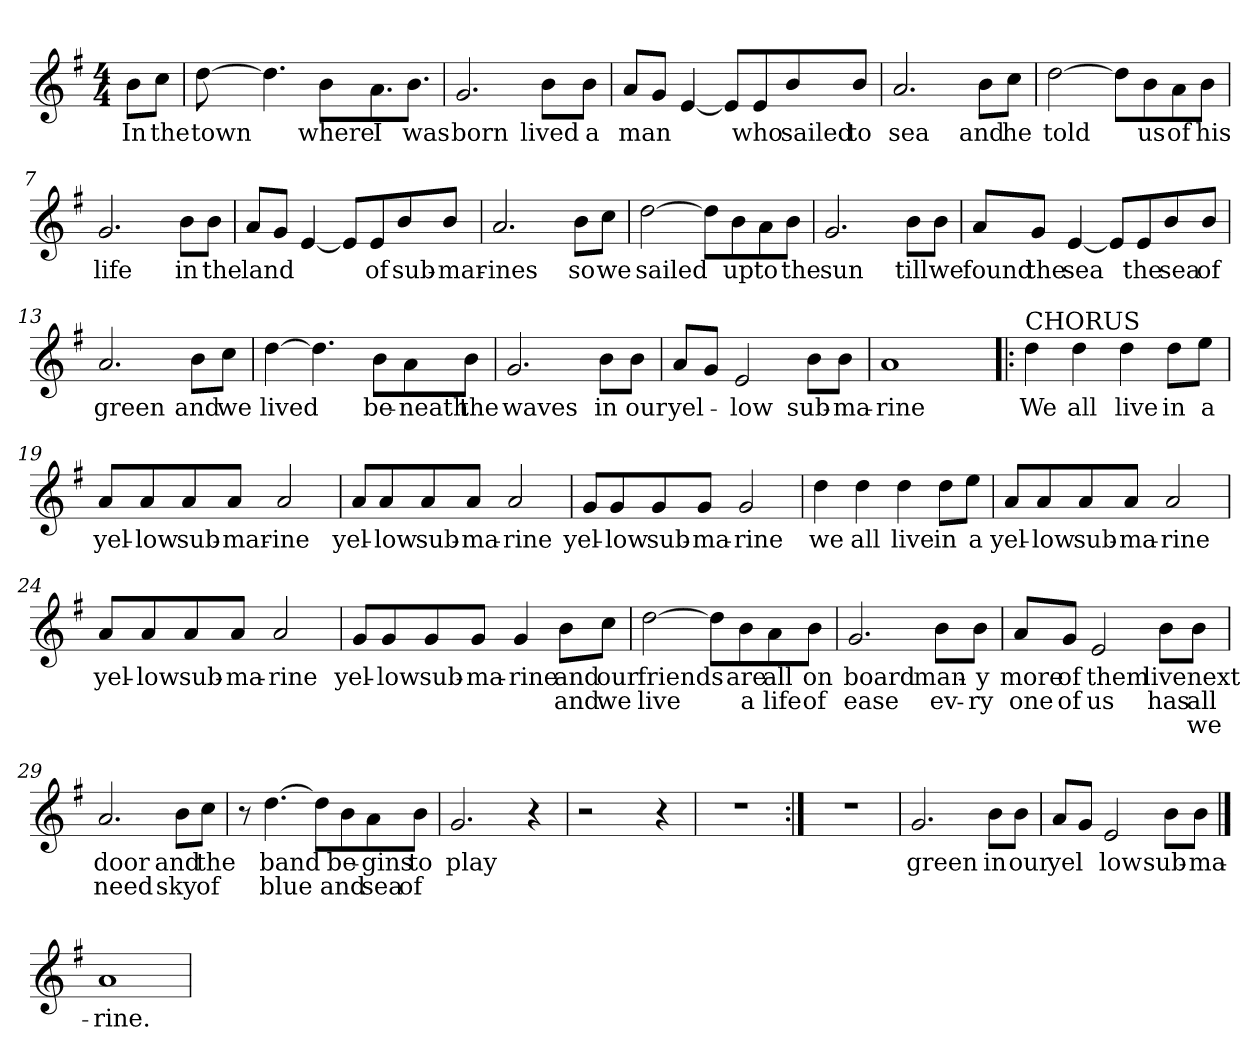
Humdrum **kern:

**kern	**text	**text	**text
*part1	*part1	*part1	*part1
*staff1	*staff1	*staff1	*staff1
*clefG2	*	*	*
*k[f#]	*	*	*
*G:	*	*	*
*M4/4	*	*	*
=1	=1	=1	=1
8b\L	In	.	.
8cc\J	the	.	.
=2	=2	=2	=2
[8dd\	town	.	.
4.dd\]	.	.	.
8b\L	where	.	.
8.a\	I	.	.
8.b\J	was	.	.
=3	=3	=3	=3
2.g/	born	.	.
8b\L	lived	.	.
8b\J	a	.	.
=4	=4	=4	=4
8a/L	man	.	.
8g/J	.	.	.
[4e/	.	.	.
8e/L]	.	.	.
8e/	who	.	.
8b/	sailed	.	.
8b/J	to	.	.
=5	=5	=5	=5
2.a/	sea	.	.
8b\L	and	.	.
8cc\J	he	.	.
!!LO:LB:g=z
=6	=6	=6	=6
[2dd\	told	.	.
8dd\L]	.	.	.
8b\	us	.	.
8a\	of	.	.
8b\J	his	.	.
=7	=7	=7	=7
2.g/	life	.	.
8b\L	in	.	.
8b\J	the	.	.
=8	=8	=8	=8
8a/L	land	.	.
8g/J	.	.	.
[4e/	.	.	.
8e/L]	.	.	.
8e/	of	.	.
8b/	sub-	.	.
8b/J	-mar-	.	.
=9	=9	=9	=9
2.a/	-ines	.	.
8b\L	so	.	.
8cc\J	we	.	.
!!LO:LB:g=z
=10	=10	=10	=10
[2dd\	sailed	.	.
8dd\L]	.	.	.
8b\	up	.	.
8a\	to	.	.
8b\J	the	.	.
=11	=11	=11	=11
2.g/	sun	.	.
8b\L	till	.	.
8b\J	we	.	.
=12	=12	=12	=12
8a/L	found	.	.
8g/J	the	.	.
[4e/	sea	.	.
8e/L]	.	.	.
8e/	the	.	.
8b/	sea	.	.
8b/J	of	.	.
=13	=13	=13	=13
2.a/	green	.	.
8b\L	and	.	.
8cc\J	we	.	.
!!LO:LB:g=z
=14	=14	=14	=14
[4dd\	lived	.	.
4.dd\]	.	.	.
8b\L	be-	.	.
8a\	-neath	.	.
8b\J	the	.	.
=15	=15	=15	=15
2.g/	waves	.	.
8b\L	in	.	.
8b\J	our	.	.
=16	=16	=16	=16
8a/L	yel-	.	.
8g/J	.	.	.
2e/	-low	.	.
8b\L	sub-	.	.
8b\J	ma-	.	.
=17	=17	=17	=17
1a	-rine	.	.
!!LO:LB:g=z
=18!|:	=18!|:	=18!|:	=18!|:
!LO:TX:a:t=CHORUS	!	!	!
4dd\	We	.	.
4dd\	all	.	.
4dd\	live	.	.
8dd\L	in	.	.
8ee\J	a	.	.
=19	=19	=19	=19
8a/L	yel-	.	.
8a/	-low	.	.
8a/	sub-	.	.
8a/J	-mar-	.	.
2a/	-ine	.	.
=20	=20	=20	=20
8a/L	yel-	.	.
8a/	-low	.	.
8a/	sub-	.	.
8a/J	-ma-	.	.
2a/	-rine	.	.
=21	=21	=21	=21
8g/L	yel-	.	.
8g/	-low	.	.
8g/	sub-	.	.
8g/J	-ma-	.	.
2g/	-rine	.	.
!!LO:LB:g=z
=22	=22	=22	=22
4dd\	we	.	.
4dd\	all	.	.
4dd\	live	.	.
8dd\L	in	.	.
8ee\J	a	.	.
=23	=23	=23	=23
8a/L	yel-	.	.
8a/	-low	.	.
8a/	sub-	.	.
8a/J	-ma-	.	.
2a/	-rine	.	.
=24	=24	=24	=24
8a/L	yel-	.	.
8a/	-low	.	.
8a/	sub-	.	.
8a/J	-ma-	.	.
2a/	-rine	.	.
=25	=25	=25	=25
8g/L	yel-	.	.
8g/	-low	.	.
8g/	sub-	.	.
8g/J	-ma-	.	.
4g/	rine	.	.
8b\L	and	and	.
8cc\J	our	we	.
!!LO:LB:g=z
=26	=26	=26	=26
[2dd\	friends	live	.
8dd\L]	.	.	.
8b\	are	a	.
8a\	all	life	.
8b\J	on	of	.
=27	=27	=27	=27
2.g/	board	ease	.
8b\L	man-	ev-	.
8b\J	-y	-ry	.
=28	=28	=28	=28
8a/L	more	one	.
8g/J	of	of	.
2e/	them	us	.
8b\L	live	has	.
8b\J	next	all	we
=29	=29	=29	=29
2.a/	door	need	.
8b\L	and	sky	.
8cc\J	the	of	.
!!LO:LB:g=z
=30	=30	=30	=30
8r	.	.	.
[4.dd\	band	blue	.
8dd\L]	.	.	.
8b\	be-	and	.
8a\	-gins	sea	.
8b\J	to	of	.
=31	=31	=31	=31
2.g/	play	.	.
4r	.	.	.
=32	=32	=32	=32
!LO:N:vis=2	!	!	!
2.r	.	.	.
4r	.	.	.
=33	=33	=33	=33
1r	.	.	.
=34:|!	=34:|!	=34:|!	=34:|!
1r	.	.	.
=35	=35	=35	=35
2.g/	green	.	.
8b\L	in	.	.
8b\J	our	.	.
=36	=36	=36	=36
8a/L	-yel	.	.
8g/J	.	.	.
2e/	low	.	.
8b\L	sub-	.	.
8b\J	-ma-	.	.
==37	==37	==37	==37
1a	-rine.	.	.
=	=	=	=
*-	*-	*-	*-
